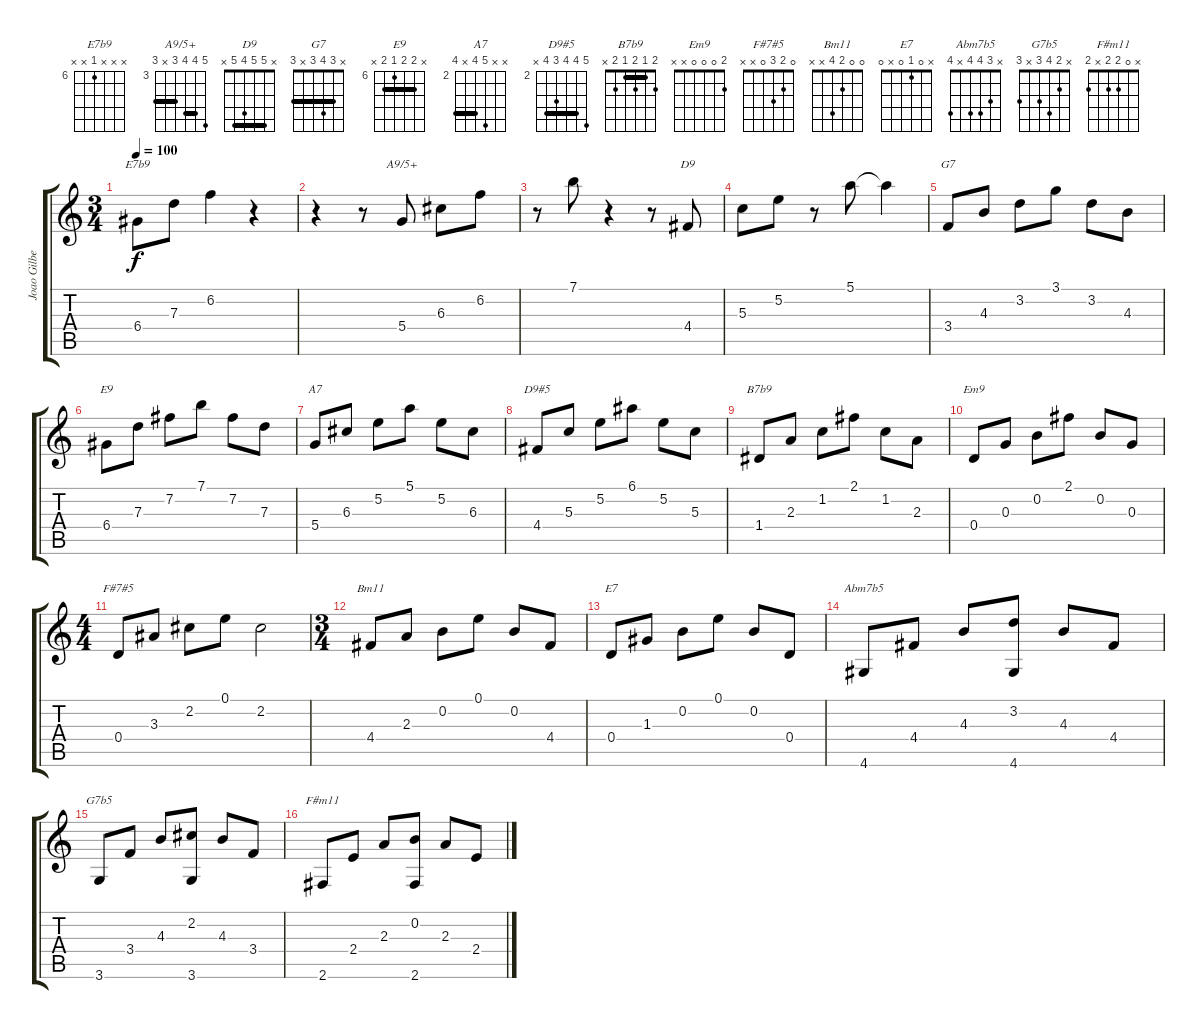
\track ("Joao Gilberto" "Joao Gilbe") {instrument acousticguitarnylon}
\staff {score tabs}
\tuning (E4 B3 G3 D3 A2 E2) {hide}
\chord ("E7b9" x x x 6 x x) {firstfret 6}
\chord ("A9/5+" 7 6 6 5 x 5) {firstfret 3 barre (5 6)}
\chord ("D9" x 5 5 4 5 x) {barre 5}
\chord ("G7" x 3 4 3 x 3) {barre 3}
\chord ("E9" x 7 7 6 7 x) {firstfret 6 barre 7}
\chord ("A7" x x 6 5 x 5) {firstfret 2 barre 5}
\chord ("D9#5" 6 5 5 4 5 x) {firstfret 2 barre 5}
\chord ("B7b9" 2 1 2 1 2 x) {barre 1}
\chord ("Em9" 2 0 0 0 x x)
\chord ("F#7#5" 0 2 3 0 x x)
\chord ("Bm11" 0 0 2 4 x x)
\chord ("E7" x 0 1 0 x 0)
\chord ("Abm7b5" x 3 4 4 x 4)
\chord ("G7b5" x 2 4 3 x 3)
\chord ("F#m11" x 0 2 2 x 2)
\ts (3 4)
\tempo 100
\clef g2
\ks c
6.4.8{ch "E7b9" dy f instrument acousticguitarnylon} 7.3.8 6.2.4 r.4 |
r.4 r.8 5.4.8{ch "A9/5+"} 6.3.8 6.2.8 |
r.8 7.1.8 r.4 r.8 4.4.8{ch "D9"} |
5.3.8 5.2.8 r.8 5.1.8 5.1{t}.4 |
3.4.8{ch "G7"} 4.3.8 3.2.8 3.1.8 3.2.8 4.3.8 |
6.4.8{ch "E9"} 7.3.8 7.2.8 7.1.8 7.2.8 7.3.8 |
5.4.8{ch "A7"} 6.3.8 5.2.8 5.1.8 5.2.8 6.3.8 |
4.4.8{ch "D9#5"} 5.3.8 5.2.8 6.1.8 5.2.8 5.3.8 |
1.4.8{ch "B7b9"} 2.3.8 1.2.8 2.1.8 1.2.8 2.3.8 |
0.4.8{ch "Em9"} 0.3.8 0.2.8 2.1.8 0.2.8 0.3.8 |
\ts (4 4)
0.4.8{ch "F#7#5"} 3.3.8 2.2.8 0.1.8 2.2.2 |
\ts (3 4)
4.4.8{ch "Bm11"} 2.3.8 0.2.8 0.1.8 0.2.8 4.4.8 |
0.4.8{ch "E7"} 1.3.8 0.2.8 0.1.8 0.2.8 0.4.8 |
4.6.8{ch "Abm7b5"} 4.4.8 4.3.8 (3.2 4.6).8 4.3.8 4.4.8 |
3.6.8{ch "G7b5"} 3.4.8 4.3.8 (2.2 3.6).8 4.3.8 3.4.8 |
2.6.8{ch "F#m11"} 2.4.8 2.3.8 (0.2 2.6).8 2.3.8 2.4.8
